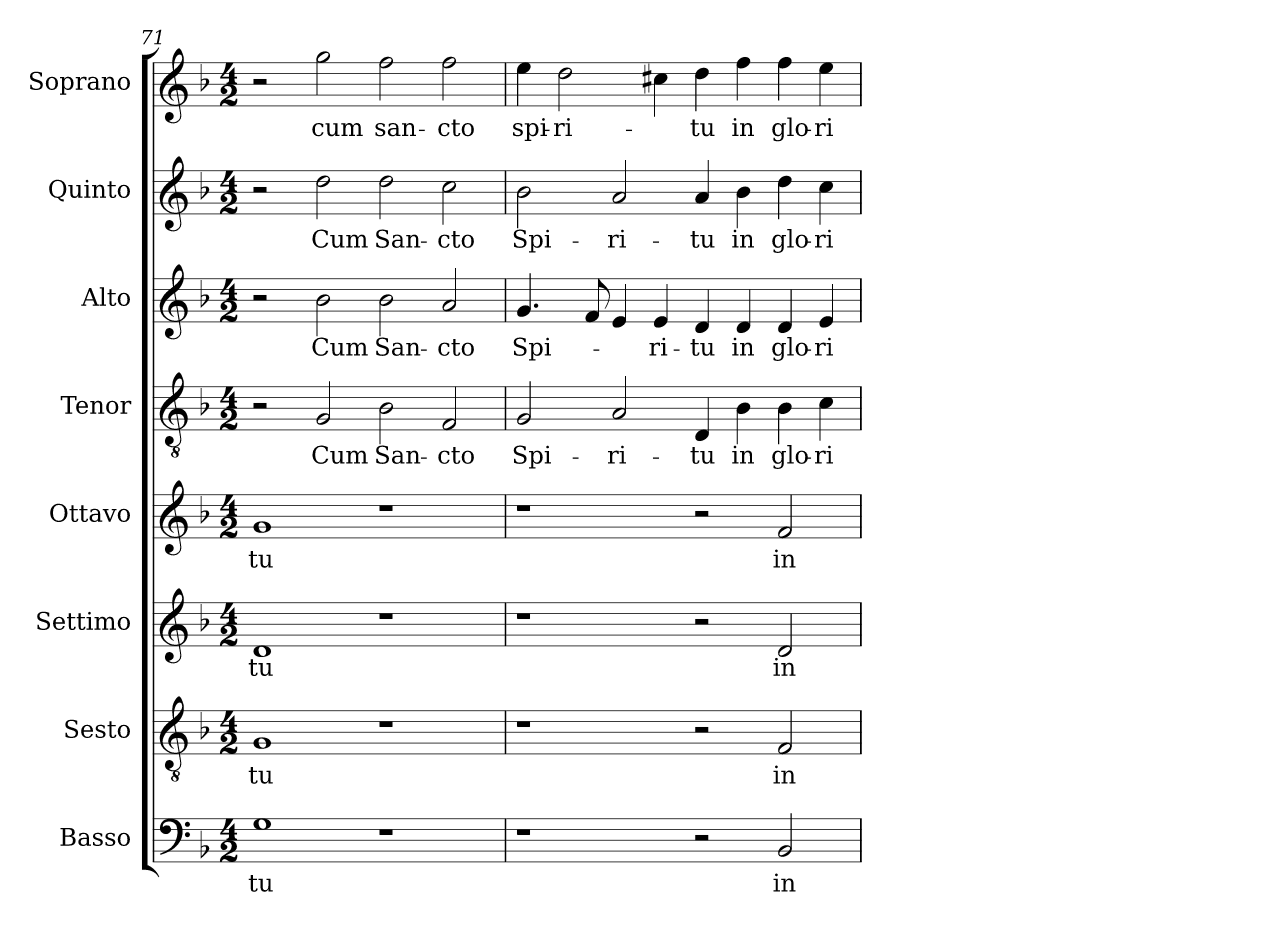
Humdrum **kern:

**kern	**text	**kern	**text	**kern	**text	**kern	**text	**kern	**text	**kern	**text	**kern	**text	**kern	**text
*part8	*part8	*part7	*part7	*part6	*part6	*part5	*part5	*part4	*part4	*part3	*part3	*part2	*part2	*part1	*part1
*staff8	*staff8	*staff7	*staff7	*staff6	*staff6	*staff5	*staff5	*staff4	*staff4	*staff3	*staff3	*staff2	*staff2	*staff1	*staff1
*I"Basso	*	*I"Sesto	*	*I"Settimo	*	*I"Ottavo	*	*I"Tenor	*	*I"Alto	*	*I"Quinto	*	*I"Soprano	*
*I'B.	*	*I'Ss.	*	*I'St.	*	*I'Ot.	*	*I'T.	*	*I'A.	*	*I'Q.	*	*I'S.	*
!!LO:PB:g=z
*clefF4	*	*clefGv2	*	*clefG2	*	*clefG2	*	*clefGv2	*	*clefG2	*	*clefG2	*	*clefG2	*
*	*	*ITrd7c12	*	*	*	*	*	*ITrd7c12	*	*	*	*	*	*	*
*k[b-]	*	*k[b-]	*	*k[b-]	*	*k[b-]	*	*k[b-]	*	*k[b-]	*	*k[b-]	*	*k[b-]	*
*F:	*	*F:	*	*F:	*	*F:	*	*F:	*	*F:	*	*F:	*	*F:	*
*M4/2	*	*M4/2	*	*M4/2	*	*M4/2	*	*M4/2	*	*M4/2	*	*M4/2	*	*M4/2	*
=71	=71	=71	=71	=71	=71	=71	=71	=71	=71	=71	=71	=71	=71	=71	=71
!	!LO:LY:b:color=#000000	!	!	!	!	!	!	!	!	!	!	!	!	!	!
!	!	!	!LO:LY:b:color=#000000	!	!	!	!	!	!	!	!	!	!	!	!
!	!	!	!	!	!LO:LY:b:color=#000000	!	!	!	!	!	!	!	!	!	!
!	!	!	!	!	!	!	!LO:LY:b:color=#000000	!	!	!	!	!	!	!	!
1Gi	-tu	1GGi	-tu	1di	-tu	1gi	-tu	2r	.	2r	.	2r	.	2r	.
!	!	!	!	!	!	!	!	!	!LO:LY:b:color=#000000	!	!	!	!	!	!
!	!	!	!	!	!	!	!	!	!	!	!LO:LY:b:color=#000000	!	!	!	!
!	!	!	!	!	!	!	!	!	!	!	!	!	!LO:LY:b:color=#000000	!	!
!	!	!	!	!	!	!	!	!	!	!	!	!	!	!	!LO:LY:b:color=#000000
.	.	.	.	.	.	.	.	2GGi/	Cum	2b-i\	Cum	2ddi\	Cum	2ggi\	cum
!	!	!	!	!	!	!	!	!	!LO:LY:b:color=#000000	!	!	!	!	!	!
!	!	!	!	!	!	!	!	!	!	!	!LO:LY:b:color=#000000	!	!	!	!
!	!	!	!	!	!	!	!	!	!	!	!	!	!LO:LY:b:color=#000000	!	!
!	!	!	!	!	!	!	!	!	!	!	!	!	!	!	!LO:LY:b:color=#000000
1r	.	1r	.	1r	.	1r	.	2BB-i\	San-	2b-i\	San-	2ddi\	San-	2ffi\	san-
!	!	!	!	!	!	!	!	!	!LO:LY:b:color=#000000	!	!	!	!	!	!
!	!	!	!	!	!	!	!	!	!	!	!LO:LY:b:color=#000000	!	!	!	!
!	!	!	!	!	!	!	!	!	!	!	!	!	!LO:LY:b:color=#000000	!	!
!	!	!	!	!	!	!	!	!	!	!	!	!	!	!	!LO:LY:b:color=#000000
.	.	.	.	.	.	.	.	2FFi/	-cto	2ai/	-cto	2cci\	-cto	2ffi\	-cto
=72	=72	=72	=72	=72	=72	=72	=72	=72	=72	=72	=72	=72	=72	=72	=72
!	!	!	!	!	!	!	!	!	!LO:LY:b:color=#000000	!	!	!	!	!	!
!	!	!	!	!	!	!	!	!	!	!	!LO:LY:b:color=#000000	!	!	!	!
!	!	!	!	!	!	!	!	!	!	!	!	!	!LO:LY:b:color=#000000	!	!
!	!	!	!	!	!	!	!	!	!	!	!	!	!	!	!LO:LY:b:color=#000000
1r	.	1r	.	1r	.	1r	.	2GGi/	Spi-	4.gi/	Spi-	2b-i\	Spi-	4eei\	spi-
!	!	!	!	!	!	!	!	!	!	!	!	!	!	!	!LO:LY:b:color=#000000
.	.	.	.	.	.	.	.	.	.	.	.	.	.	2ddi\	-ri-
.	.	.	.	.	.	.	.	.	.	8fi/	.	.	.	.	.
!	!	!	!	!	!	!	!	!	!LO:LY:b:color=#000000	!	!	!	!	!	!
!	!	!	!	!	!	!	!	!	!	!	!	!	!LO:LY:b:color=#000000	!	!
.	.	.	.	.	.	.	.	2AAi/	-ri-	4ei/	.	2ai/	-ri-	.	.
!	!	!	!	!	!	!	!	!	!	!	!LO:LY:b:color=#000000	!	!	!	!
.	.	.	.	.	.	.	.	.	.	4ei/	-ri-	.	.	4cc#Xi\	.
!	!	!	!	!	!	!	!	!	!LO:LY:b:color=#000000	!	!	!	!	!	!
!	!	!	!	!	!	!	!	!	!	!	!LO:LY:b:color=#000000	!	!	!	!
!	!	!	!	!	!	!	!	!	!	!	!	!	!LO:LY:b:color=#000000	!	!
!	!	!	!	!	!	!	!	!	!	!	!	!	!	!	!LO:LY:b:color=#000000
2r	.	2r	.	2r	.	2r	.	4DDi/	-tu	4di/	-tu	4ai/	-tu	4ddi\	-tu
!	!	!	!	!	!	!	!	!	!LO:LY:b:color=#000000	!	!	!	!	!	!
!	!	!	!	!	!	!	!	!	!	!	!LO:LY:b:color=#000000	!	!	!	!
!	!	!	!	!	!	!	!	!	!	!	!	!	!LO:LY:b:color=#000000	!	!
!	!	!	!	!	!	!	!	!	!	!	!	!	!	!	!LO:LY:b:color=#000000
.	.	.	.	.	.	.	.	4BB-i\	in	4di/	in	4b-i\	in	4ffi\	in
!	!LO:LY:b:color=#000000	!	!	!	!	!	!	!	!	!	!	!	!	!	!
!	!	!	!LO:LY:b:color=#000000	!	!	!	!	!	!	!	!	!	!	!	!
!	!	!	!	!	!LO:LY:b:color=#000000	!	!	!	!	!	!	!	!	!	!
!	!	!	!	!	!	!	!LO:LY:b:color=#000000	!	!	!	!	!	!	!	!
!	!	!	!	!	!	!	!	!	!LO:LY:b:color=#000000	!	!	!	!	!	!
!	!	!	!	!	!	!	!	!	!	!	!LO:LY:b:color=#000000	!	!	!	!
!	!	!	!	!	!	!	!	!	!	!	!	!	!LO:LY:b:color=#000000	!	!
!	!	!	!	!	!	!	!	!	!	!	!	!	!	!	!LO:LY:b:color=#000000
2BB-i/	in	2FFi/	in	2di/	in	2fi/	in	4BB-i\	glo-	4di/	glo-	4ddi\	glo-	4ffi\	glo-
!	!	!	!	!	!	!	!	!	!LO:LY:b:color=#000000	!	!	!	!	!	!
!	!	!	!	!	!	!	!	!	!	!	!LO:LY:b:color=#000000	!	!	!	!
!	!	!	!	!	!	!	!	!	!	!	!	!	!LO:LY:b:color=#000000	!	!
!	!	!	!	!	!	!	!	!	!	!	!	!	!	!	!LO:LY:b:color=#000000
.	.	.	.	.	.	.	.	4Ci\	-ri-	4ei/	-ri-	4cci\	-ri-	4eei\	-ri-
=	=	=	=	=	=	=	=	=	=	=	=	=	=	=	=
*-	*-	*-	*-	*-	*-	*-	*-	*-	*-	*-	*-	*-	*-	*-	*-
